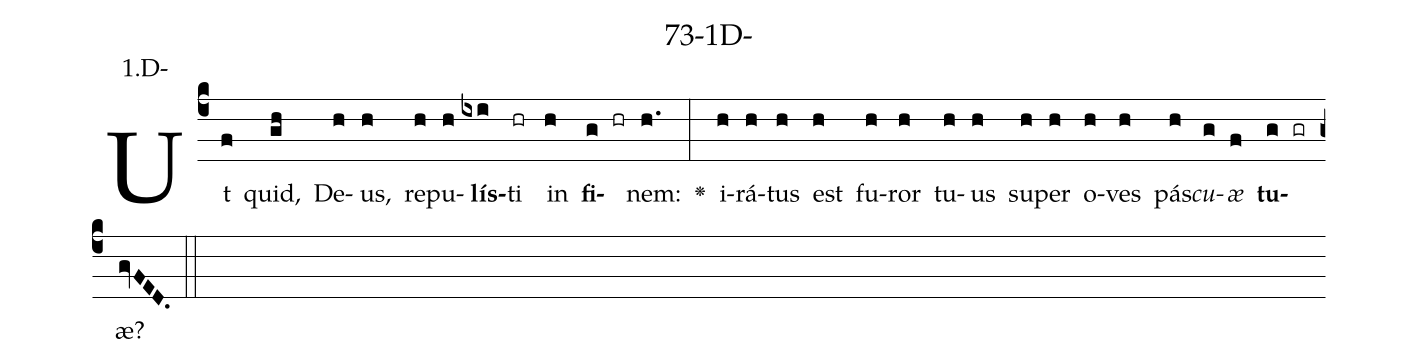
name: 73-1D-;
annotation: 1.D-;
%%
(c4)Ut(f) quid,(gh) De(h)us,(h) re(h)pu(h)<b>lís</b>(ixi)ti(hr) in(h) <b>fi</b>(g hr)nem:(h.) <v>\greheightstar</v>(:) i(h)rá(h)tus(h) est(h) fu(h)ror(h) tu(h)us(h) su(h)per(h) o(h)ves(h) pás(h)<i>cu</i>(g)<i>æ</i>(f) <b>tu</b>(g gr)æ?(gvFED.) (::)


%E(h) u(h) o(g) u(f) a(g) e.(gvFED.) (::)
